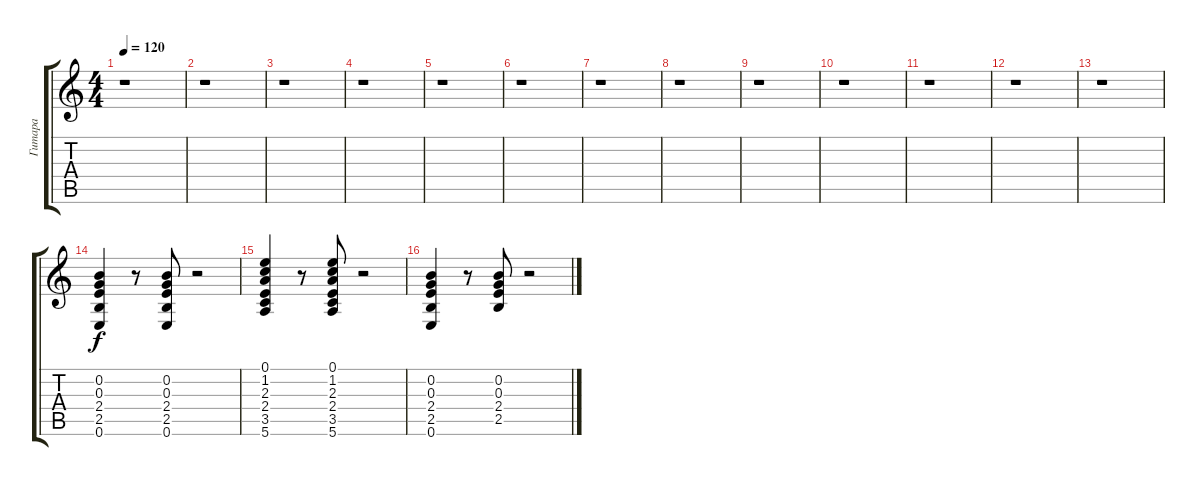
\track ("Гитара" "Гитара") {instrument acousticguitarsteel}
\staff {score tabs}
\tuning (E4 B3 G3 D3 A2 E2) {hide}
\ts (4 4)
\tempo 120
\clef g2
\ks c
r.1{dy f} |
r.1 |
r.1 |
r.1 |
r.1 |
r.1 |
r.1 |
r.1 |
r.1 |
r.1 |
r.1 |
r.1 |
r.1 |
(0.2 0.3 2.4 2.5 0.6).4 r.8 (0.2 0.3 2.4 2.5 0.6).8 r.2 |
(0.1 1.2 2.3 2.4 3.5 5.6).4 r.8 (0.1 1.2 2.3 2.4 3.5 5.6).8 r.2 |
(0.2 0.3 2.4 2.5 0.6).4 r.8 (0.2 0.3 2.4 2.5).8 r.2
